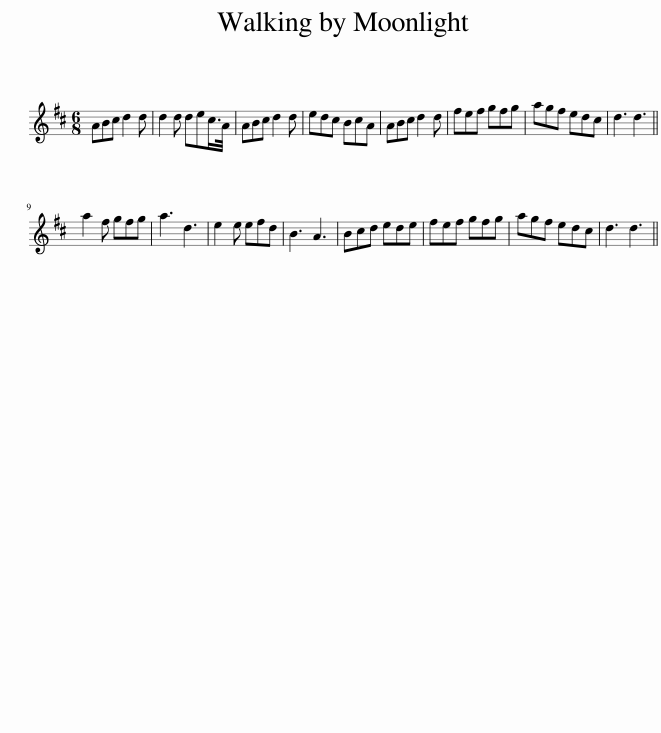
X:1
L:1/8
M:6/8
I:linebreak $
K:D
V:1 treble
V:1
 ABc d2 d | d2 d dec/>A/ | ABc d2 d | edc BcA | ABc d2 d | %5
 fef gfg | agf edc | d3 d3 ||$ a2 f gfg | a3 d3 | %10
 e2 e efd | B3 A3 | Bcd ede | fef gfg | agf edc | %15
 d3 d3 || %16
